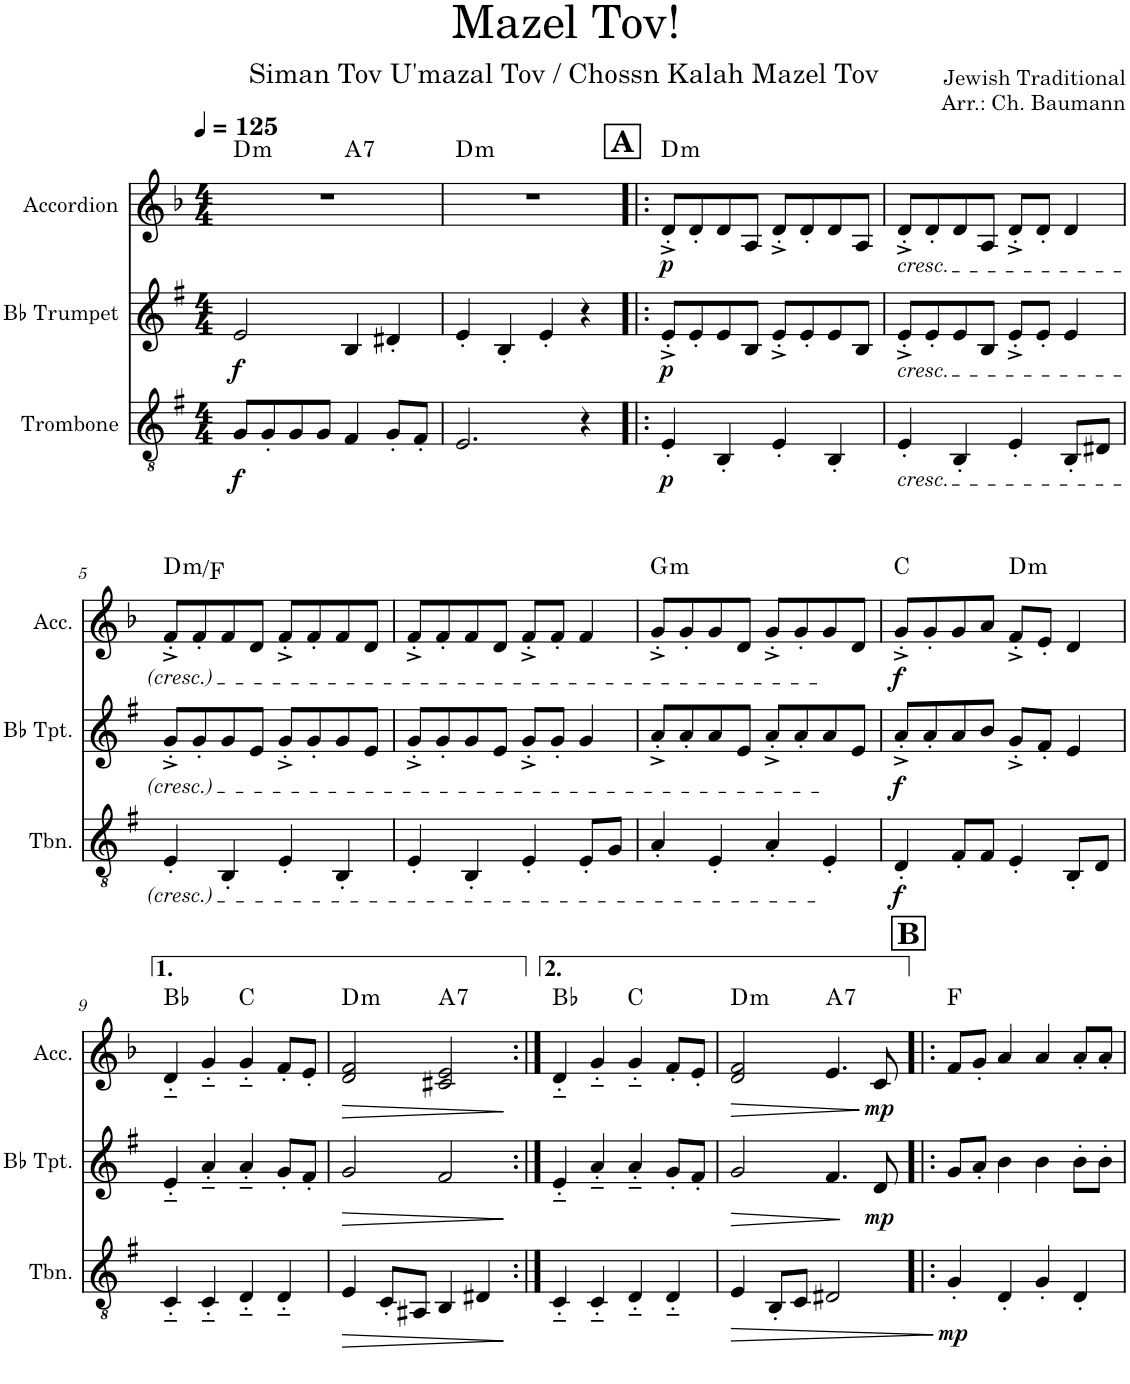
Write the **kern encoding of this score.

**kern	**dynam	**kern	**dynam	**kern	**dynam	**harte
*part3	*part3	*part2	*part2	*part1	*part1	*part1
*staff3	*staff3	*staff2	*staff2	*staff1	*staff1	*
*I"Trombone	*	*I"Bb Trumpet	*	*I"Accordion	*	*
*I'Tbn.	*	*I'Bb Tpt.	*	*I'Acc.	*	*
*clefGv2	*	*clefG2	*	*clefG2	*	*
*Trd1c2	*	*Trd1c2	*	*	*	*
*k[f#]	*	*k[f#]	*	*k[b-]	*	*
*M4/4	*	*M4/4	*	*M4/4	*	*
*MM125	*	*MM125	*	*MM125	*	*
=1	=1	=1	=1	=1	=1	=1
!	!LO:DY:b	!	!LO:DY:b	!	!	!LO:H:kt=m
*	*	*	*	*^	*	*
8G/L	f	2e/	f	1r	2ryy	.	D:min
8G'/	.	.	.	.	.	.	.
8G/	.	.	.	.	.	.	.
8G/J	.	.	.	.	.	.	.
!	!	!	!	!	!	!	!LO:H:kt=7
4F#/	.	4B/	.	.	2ryy	.	A:7
8G'/L	.	4d#X'/	.	.	.	.	.
8F#'/J	.	.	.	.	.	.	.
=2	=2	=2	=2	=2	=2	=2	=2
!	!	!	!	!	!	!	!LO:H:kt=m
*	*	*	*	*v	*v	*	*
2.E/	.	4e'/	.	1r	.	D:min
.	.	4B'/	.	.	.	.
.	.	4e'/	.	.	.	.
4r	.	4r	.	.	.	.
!!LO:REH:place=s1:a:B:cj:fs=14:t=A
=3!|:	=3!|:	=3!|:	=3!|:	=3!|:	=3!|:	=3!|:
!	!LO:DY:b	!	!LO:DY:b	!	!LO:DY:b	!LO:H:kt=m
4E'/	p	8e'^/L	p	8d'^/L	p	D:min
.	.	8e'/	.	8d'/	.	.
4BB'/	.	8e/	.	8d/	.	.
.	.	8B/J	.	8A/J	.	.
4E'/	.	8e'^/L	.	8d'^/L	.	.
.	.	8e'/	.	8d'/	.	.
4BB'/	.	8e/	.	8d/	.	.
.	.	8B/J	.	8A/J	.	.
=4	=4	=4	=4	=4	=4	=4
!	!	!	!	!LO:TX:b:i:t=cresc.	!	!
!	!	!LO:TX:b:i:t=cresc.	!	!	!	!
!LO:TX:b:i:t=cresc.	!	!	!	!	!	!
4E'/	.	8e'^/L	.	8d'^/L	.	.
.	.	8e'/	.	8d'/	.	.
4BB'/	.	8e/	.	8d/	.	.
.	.	8B/J	.	8A/J	.	.
4E'/	.	8e'^/L	.	8d'^/L	.	.
.	.	8e'/J	.	8d'/J	.	.
8BB'/L	.	4e/	.	4d/	.	.
8D#X/J	.	.	.	.	.	.
!!LO:LB:g=z
=5	=5	=5	=5	=5	=5	=5
!	!	!	!	!	!	!LO:H:kt=m
4E'/	.	8g'^/L	.	8f'^/L	.	D:min/b3
.	.	8g'/	.	8f'/	.	.
4BB'/	.	8g/	.	8f/	.	.
.	.	8e/J	.	8d/J	.	.
4E'/	.	8g'^/L	.	8f'^/L	.	.
.	.	8g'/	.	8f'/	.	.
4BB'/	.	8g/	.	8f/	.	.
.	.	8e/J	.	8d/J	.	.
=6	=6	=6	=6	=6	=6	=6
4E'/	.	8g'^/L	.	8f'^/L	.	.
.	.	8g'/	.	8f'/	.	.
4BB'/	.	8g/	.	8f/	.	.
.	.	8e/J	.	8d/J	.	.
4E'/	.	8g'^/L	.	8f'^/L	.	.
.	.	8g'/J	.	8f'/J	.	.
8E'/L	.	4g/	.	4f/	.	.
8G/J	.	.	.	.	.	.
=7	=7	=7	=7	=7	=7	=7
!	!	!	!	!	!	!LO:H:kt=m
4A'/	.	8a'^/L	.	8g'^/L	.	G:min
.	.	8a'/	.	8g'/	.	.
4E'/	.	8a/	.	8g/	.	.
.	.	8e/J	.	8d/J	.	.
4A'/	.	8a'^/L	.	8g'^/L	.	.
.	.	8a'/	.	8g'/	.	.
4E'/	.	8a/	.	8g/	.	.
.	.	8e/J	.	8d/J	.	.
=8	=8	=8	=8	=8	=8	=8
!	!LO:DY:b	!	!LO:DY:b	!	!LO:DY:b	!
4D'/	f	8a'^/L	f	8g'^/L	f	C:maj
.	.	8a'/	.	8g'/	.	.
8F#'/L	.	8a/	.	8g/	.	.
8F#/J	.	8b/J	.	8a/J	.	.
!	!	!	!	!	!	!LO:H:kt=m
4E'/	.	8g'^/L	.	8f'^/L	.	D:min
.	.	8f#'/J	.	8e'/J	.	.
8BB'/L	.	4e/	.	4d/	.	.
8D/J	.	.	.	.	.	.
!!LO:LB:g=z
=9	=9	=9	=9	=9	=9	=9
4C'~/	.	4e'~/	.	4d'~/	.	Bb:maj
4C'~/	.	4a'~/	.	4g'~/	.	.
4D'~/	.	4a'~/	.	4g'~/	.	C:maj
4D'~/	.	8g'/L	.	8f'/L	.	.
.	.	8f#'/J	.	8e'/J	.	.
=10	=10	=10	=10	=10	=10	=10
!	!LO:HP:b	!	!LO:HP:b	!	!LO:HP:b	!LO:H:kt=m
4E/	>	2g/	>	2d/ 2f/	>	D:min
8C'/L	.	.	.	.	.	.
8AA#X/J	.	.	.	.	.	.
!	!	!	!	!	!	!LO:H:kt=7
4BB/	.	2f#/	.	2c#X/ 2e/	.	A:7
4D#X/	.	.	.	.	.	.
.	]	.	]	.	]	.
=11:|!	=11:|!	=11:|!	=11:|!	=11:|!	=11:|!	=11:|!
4C'~/	.	4e'~/	.	4d'~/	.	Bb:maj
4C'~/	.	4a'~/	.	4g'~/	.	.
4D'~/	.	4a'~/	.	4g'~/	.	C:maj
4D'~/	.	8g'/L	.	8f'/L	.	.
.	.	8f#'/J	.	8e'/J	.	.
=12	=12	=12	=12	=12	=12	=12
!	!LO:HP:b	!	!LO:HP:b	!	!LO:HP:b	!LO:H:kt=m
4E/	>	2g/	>	2d/ 2f/	>	D:min
8BB'/L	.	.	.	.	.	.
8C/J	.	.	.	.	.	.
!	!	!	!	!	!	!LO:H:kt=7
2D#X/	.	4.f#/	.	4.e/	.	A:7
!	!	!	!LO:DY:n=1:b	!	!LO:DY:n=1:b	!
.	.	8d/	] mp	8c/	] mp	.
.	]	.	.	.	.	.
!!LO:REH:place=s1:a:B:cj:fs=14:t=B
=13!|:	=13!|:	=13!|:	=13!|:	=13!|:	=13!|:	=13!|:
!	!LO:DY:b	!	!	!	!	!
4G'/	mp	8g/L	.	8f/L	.	F:maj
.	.	8a'/J	.	8g'/J	.	.
4D'/	.	4b\	.	4a/	.	.
4G'/	.	4b\	.	4a/	.	.
4D'/	.	8b'\L	.	8a'/L	.	.
.	.	8b'\J	.	8a'/J	.	.
=	=	=	=	=	=	=
*-	*-	*-	*-	*-	*-	*-
